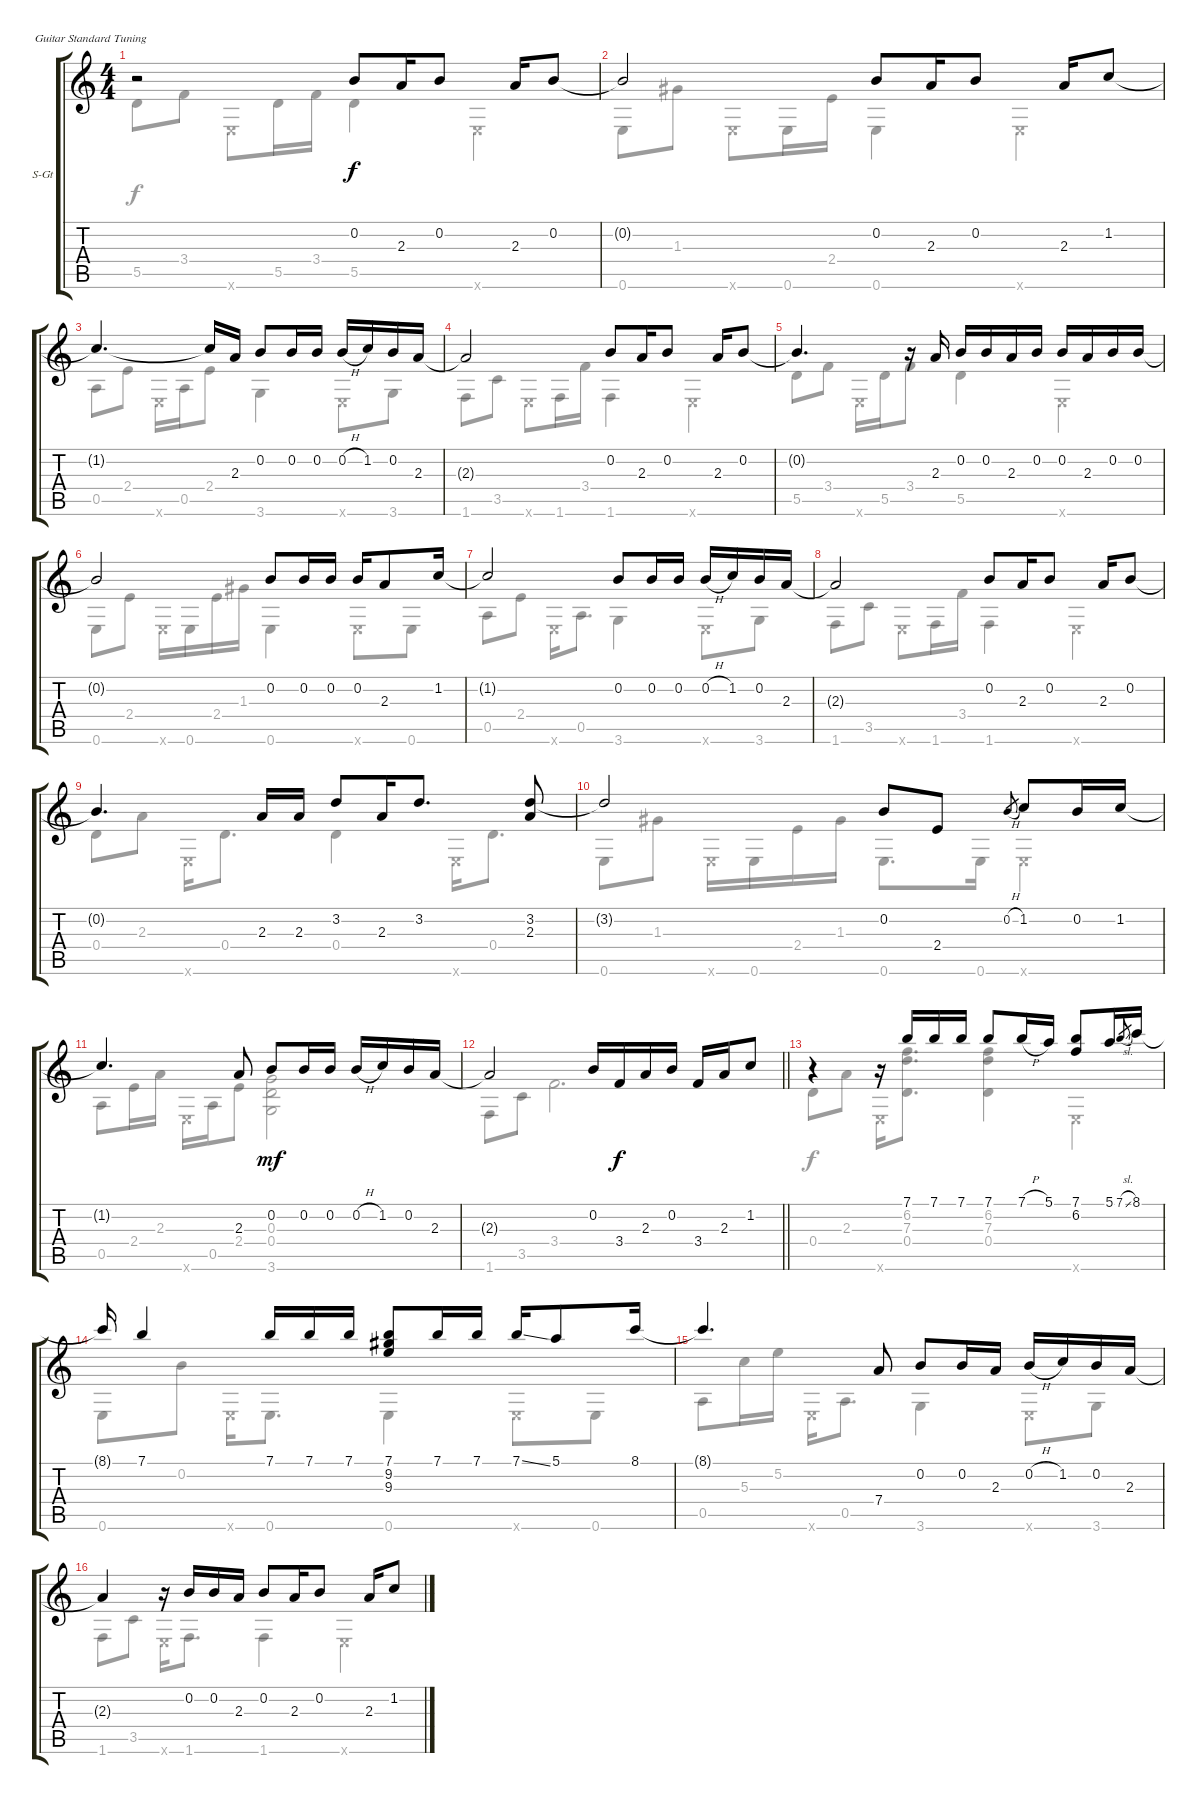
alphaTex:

\defaultSystemsLayout 4
\bracketExtendMode groupsimilarinstruments
\firstSystemTrackNameOrientation horizontal
\otherSystemsTrackNameOrientation horizontal
\track ("Steel Guitar" "S-Gt") {instrument acousticguitarsteel}
\staff {score tabs}
\tuning (E4 B3 G3 D3 A2 E2)
\voice
\ts (4 4)
\tempo (73 hide)
\clef g2
\scale
0.452391
\ks c
r.2{dy f} 0.2.8 2.3.16 0.2.8 2.3.16 0.2.8 |
0.2{t}.2 0.2.8 2.3.16 0.2.8 2.3.16 1.2.8 |
1.2{t}.4{d} 1.2{t}.16 2.3.16 0.2.8 0.2.16 0.2.16 0.2{h}.16 1.2.16 0.2.16 2.3.16 |
\scale
0.502014 2.3{t}.2 0.2.8 2.3.16 0.2.8 2.3.16 0.2.8 |
\scale
0.498 0.2{t}.4{d} r.16 2.3.16 0.2.16 0.2.16 2.3.16 0.2.16 0.2.16 2.3.16 0.2.16 0.2.16 |
\scale
0.52697 0.2{t}.2 0.2.8 0.2.16 0.2.16 0.2.16 2.3.8 1.2.16 |
\scale
0.47284 1.2{t}.2 0.2.8 0.2.16 0.2.16 0.2{h}.16 1.2.16 0.2.16 2.3.16 |
\scale
0.524898 2.3{t}.2 0.2.8 2.3.16 0.2.8 2.3.16 0.2.8 |
\scale
0.475235 0.2{t}.4{d} 2.3.16 2.3.16 3.2.8 2.3.16 3.2.8{d} (2.3 3.2).8 |
\scale
0.568736 3.2{t}.2 0.2.8 2.4.8 0.2{h}.8{gr} 1.2.8 0.2.16 1.2.16 |
\scale
0.43101 1.2{t}.4{d} 2.3.8 0.2.8{dy mf} 0.2.16 0.2.16 0.2{h}.16 1.2.16 0.2.16 2.3.16 |
\barLineRight lightlight
2.3{t}.2 0.2.16 3.4.16{dy f} 2.3.16 0.2.16 3.4.16 2.3.16 1.2.8 |
r.4 r.16 7.1.16 7.1.16 7.1.16 7.1.8 7.1{h}.16 5.1.16 (7.1 6.2).8 5.1.16 7.1{sl}.8{gr} 8.1.16 |
8.1{t}.16 7.1.4 7.1.16 7.1.16 7.1.16 (7.1 9.2 9.3).8 7.1.16 7.1.16 7.1{ss}.16 5.1.8 8.1.16 |
8.1{t}.4{d} 7.4.8 0.2.8 0.2.16 2.3.16 0.2{h}.16 1.2.16 0.2.16 2.3.16 |
2.3{t}.4 r.16 0.2.16 0.2.16 2.3.16 0.2.8 2.3.16 0.2.8 2.3.16 1.2.8
\voice
\clef g2
\ottava regular
\simile none
\scale
0.452391
\ks c
5.5.8{dy f} 3.4.8 0.6{x}.8 5.5.16 3.4.16 5.5.4 0.6{x}.4 |
0.6.8 1.3.8 0.6{x}.8 0.6.16 2.4.16 0.6.4 0.6{x}.4 |
0.5.8 2.4.8 0.6{x}.16 0.5.16 2.4.8 3.6.4 0.6{x}.8 3.6.8 |
\scale
0.502014 1.6.8 3.5.8 0.6{x}.8 1.6.16 3.4.16 1.6.4 0.6{x}.4 |
\scale
0.498 5.5.8 3.4.8 0.6{x}.16 5.5.16 3.4.8 5.5.4 0.6{x}.4 |
\scale
0.52697 0.6.8 2.4.8 0.6{x}.16 0.6.16 2.4.16 1.3.16 0.6.4 0.6{x}.8 0.6.8 |
\scale
0.47284 0.5.8 2.4.8 0.6{x}.16 0.5.8{d} 3.6.4 0.6{x}.8 3.6.8 |
\scale
0.524898 1.6.8 3.5.8 0.6{x}.8 1.6.16 3.4.16 1.6.4 0.6{x}.4 |
\scale
0.475235 0.4.8 2.3.8 0.6{x}.16 0.4.8{d} 0.4.4 0.6{x}.16 0.4.8{d} |
\scale
0.568736 0.6.8 1.3.8 0.6{x}.16 0.6.16 2.4.16 1.3.16 0.6.8{d} 0.6.16 0.6{x}.4 |
\scale
0.43101 0.5.8 2.4.16 2.3.16 0.6{x}.16 0.5.16 2.4.8 (3.6 0.3 0.4).2{dy mf} |
\barLineRight lightlight
1.6.8 3.5.8 3.4.2{d} |
0.4.8{dy f} 2.3.8 0.6{x}.16 (0.4 6.2 7.3).8{d} (0.4 7.3 6.2).4 0.6{x}.4 |
0.6.8 0.2.8 0.6{x}.16 0.6.8{d} 0.6.4 0.6{x}.8 0.6.8 |
0.5.8 5.3.16 5.2.16 0.6{x}.16 0.5.8{d} 3.6.4 0.6{x}.8 3.6.8 |
1.6.8 3.5.8 0.6{x}.16 1.6.8{d} 1.6.4 0.6{x}.4
